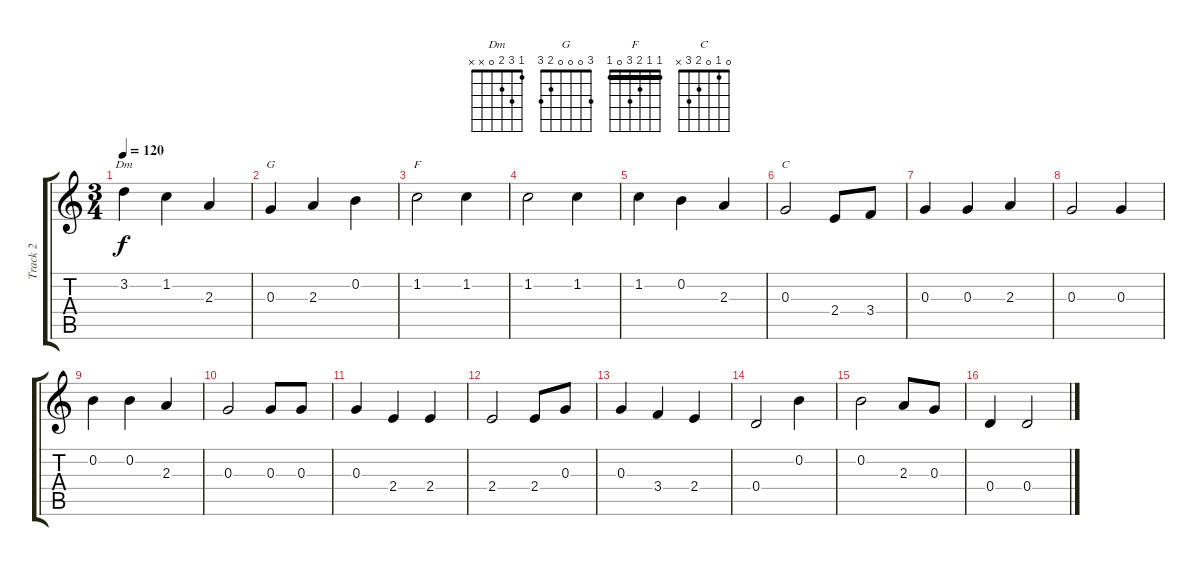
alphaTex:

\track ("Track 2" "Track 2") {instrument electricguitarjazz}
\staff {score tabs}
\tuning (E4 B3 G3 D3 A2 E2) {hide}
\chord ("Dm" 1 3 2 0 x x)
\chord ("G" 3 0 0 0 2 3)
\chord ("F" 1 1 2 3 0 1) {barre 1}
\chord ("C" 0 1 0 2 3 x)
\ts (3 4)
\tempo 120
\clef g2
\ks c
3.2.4{ch "Dm" dy f} 1.2.4 2.3.4 |
0.3.4{ch "G"} 2.3.4 0.2.4 |
1.2.2{ch "F"} 1.2.4 |
1.2.2 1.2.4 |
1.2.4 0.2.4 2.3.4 |
0.3.2{ch "C"} 2.4.8 3.4.8 |
0.3.4 0.3.4 2.3.4 |
0.3.2 0.3.4 |
0.2.4 0.2.4 2.3.4 |
0.3.2 0.3.8 0.3.8 |
0.3.4 2.4.4 2.4.4 |
2.4.2 2.4.8 0.3.8 |
0.3.4 3.4.4 2.4.4 |
0.4.2 0.2.4 |
0.2.2 2.3.8 0.3.8 |
0.4.4 0.4.2
